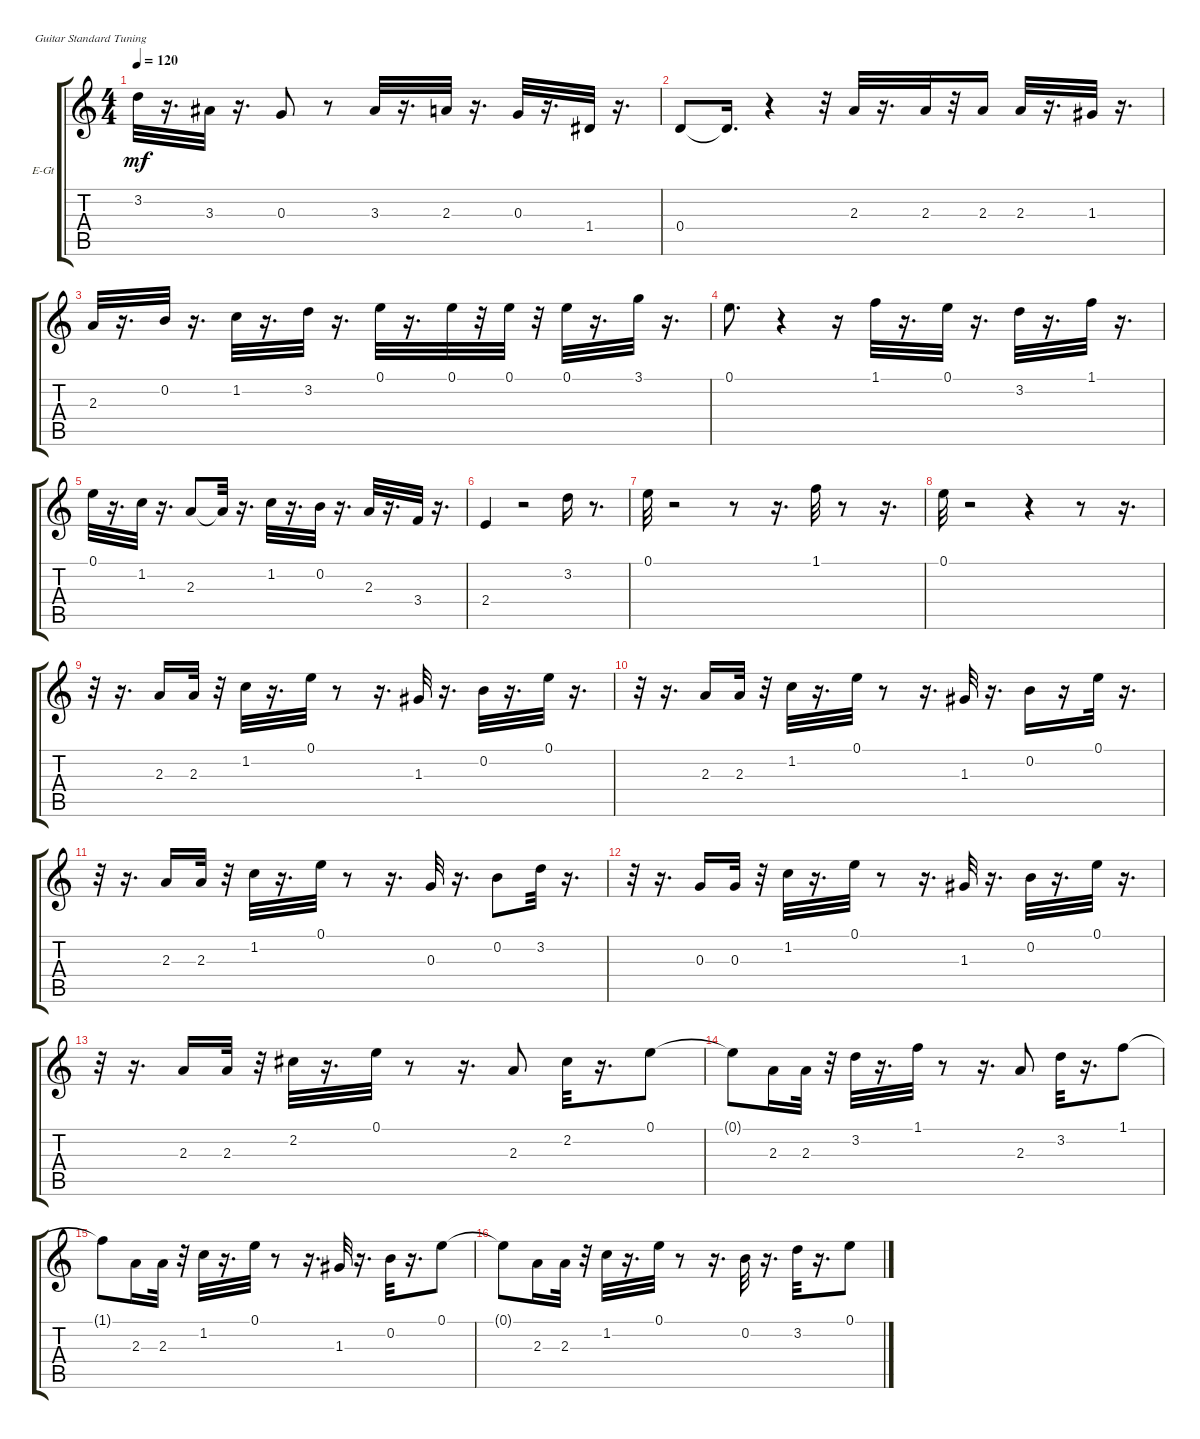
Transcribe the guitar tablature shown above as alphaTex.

\bracketExtendMode groupsimilarinstruments
\firstSystemTrackNameOrientation horizontal
\otherSystemsTrackNameOrientation horizontal
\track ("Гитара" "E-Gt") {instrument electricguitarclean}
\staff {score tabs}
\tuning (E4 B3 G3 D3 A2 E2)
\ts (4 4)
\tempo 120
\clef g2
\ks c
3.2.32{dy mf} r.16{d} 3.3.32 r.16{d} 0.3.8 r.8 3.3.32 r.16{d} 2.3.32 r.16{d} 0.3.32 r.16{d} 1.4.32 r.16{d} |
0.4.8 0.4{t}.16{d} r.4 r.32 2.3.32 r.16{d} 2.3.32 r.32 2.3.16 2.3.32 r.16{d} 1.3.32 r.16{d} |
2.3.32 r.16{d} 0.2.32 r.16{d} 1.2.32 r.16{d} 3.2.32 r.16{d} 0.1.32 r.16{d} 0.1.32 r.32 0.1.32 r.32 0.1.32 r.16{d} 3.1.32 r.16{d} |
0.1.8{d} r.4 r.16 1.1.32 r.16{d} 0.1.32 r.16{d} 3.2.32 r.16{d} 1.1.32 r.16{d} |
0.1.32 r.16{d} 1.2.32 r.16{d} 2.3.8 2.3{t}.32 r.16{d} 1.2.32 r.16{d} 0.2.32 r.16{d} 2.3.32 r.16{d} 3.4.32 r.16{d} |
2.4.4 r.2 3.2.16 r.8{d} |
0.1.32 r.2 r.8 r.16{d} 1.1.32 r.8 r.16{d} |
0.1.32 r.2 r.4 r.8 r.16{d} |
r.32 r.16{d} 2.3.16 2.3.32 r.32 1.2.32 r.16{d} 0.1.32 r.8 r.16{d} 1.3.32 r.16{d} 0.2.32 r.16{d} 0.1.32 r.16{d} |
r.32 r.16{d} 2.3.16 2.3.32 r.32 1.2.32 r.16{d} 0.1.32 r.8 r.16{d} 1.3.32 r.16{d} 0.2.16 r.16 0.1.32 r.16{d} |
r.32 r.16{d} 2.3.16 2.3.32 r.32 1.2.32 r.16{d} 0.1.32 r.8 r.16{d} 0.3.32 r.16{d} 0.2.8 3.2.32 r.16{d} |
r.32 r.16{d} 0.3.16 0.3.32 r.32 1.2.32 r.16{d} 0.1.32 r.8 r.16{d} 1.3.32 r.16{d} 0.2.32 r.16{d} 0.1.32 r.16{d} |
r.32 r.16{d} 2.3.16 2.3.32 r.32 2.2.32 r.16{d} 0.1.32 r.8 r.16{d} 2.3.8 2.2.32 r.16{d} 0.1.8 |
0.1{t}.8 2.3.16 2.3.32 r.32 3.2.32 r.16{d} 1.1.32 r.8 r.16{d} 2.3.8 3.2.32 r.16{d} 1.1.8 |
1.1{t}.8 2.3.16 2.3.32 r.32 1.2.32 r.16{d} 0.1.32 r.8 r.16{d} 1.3.32 r.16{d} 0.2.32 r.16{d} 0.1.8 |
0.1{t}.8 2.3.16 2.3.32 r.32 1.2.32 r.16{d} 0.1.32 r.8 r.16{d} 0.2.32 r.16{d} 3.2.32 r.16{d} 0.1.8
